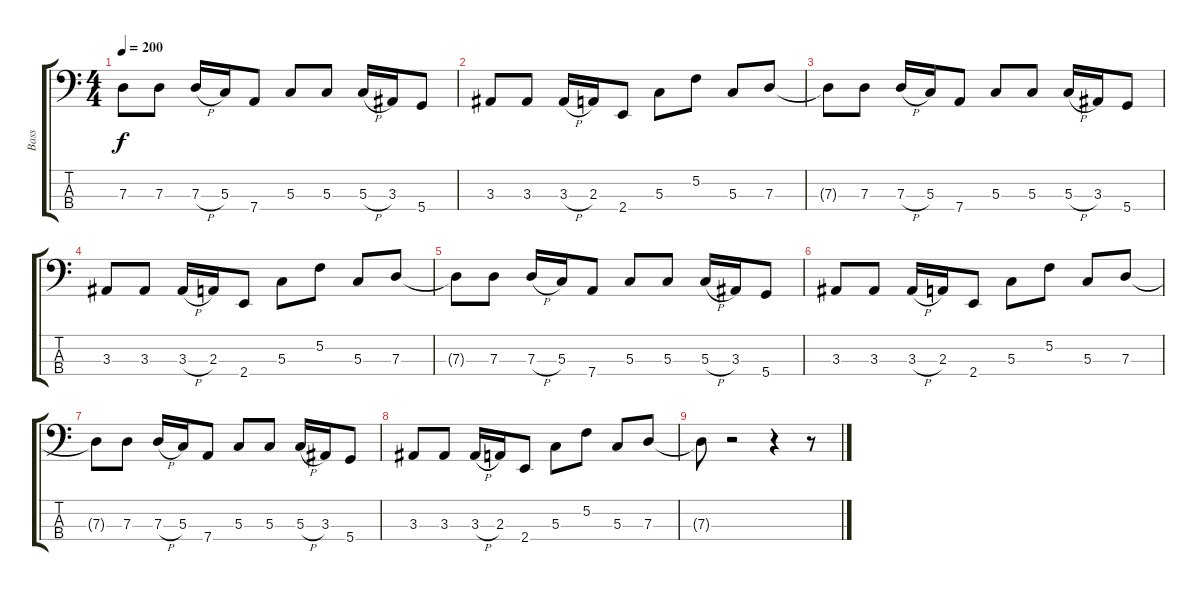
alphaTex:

\track ("Bass" "Bass") {instrument electricbasspick}
\staff {score tabs}
\tuning (F2 C2 G1 D1) {hide}
\ts (4 4)
\tempo 200
\clef f4
\ks c
7.3.8{dy f} 7.3.8 7.3{h}.16 5.3.16 7.4.8 5.3.8 5.3.8 5.3{h}.16 3.3.16 5.4.8 |
3.3.8 3.3.8 3.3{h}.16 2.3.16 2.4.8 5.3.8 5.2.8 5.3.8 7.3.8 |
7.3{t}.8 7.3.8 7.3{h}.16 5.3.16 7.4.8 5.3.8 5.3.8 5.3{h}.16 3.3.16 5.4.8 |
3.3.8 3.3.8 3.3{h}.16 2.3.16 2.4.8 5.3.8 5.2.8 5.3.8 7.3.8 |
7.3{t}.8 7.3.8 7.3{h}.16 5.3.16 7.4.8 5.3.8 5.3.8 5.3{h}.16 3.3.16 5.4.8 |
3.3.8 3.3.8 3.3{h}.16 2.3.16 2.4.8 5.3.8 5.2.8 5.3.8 7.3.8 |
7.3{t}.8 7.3.8 7.3{h}.16 5.3.16 7.4.8 5.3.8 5.3.8 5.3{h}.16 3.3.16 5.4.8 |
3.3.8 3.3.8 3.3{h}.16 2.3.16 2.4.8 5.3.8 5.2.8 5.3.8 7.3.8 |
7.3{t}.8 r.2 r.4 r.8
